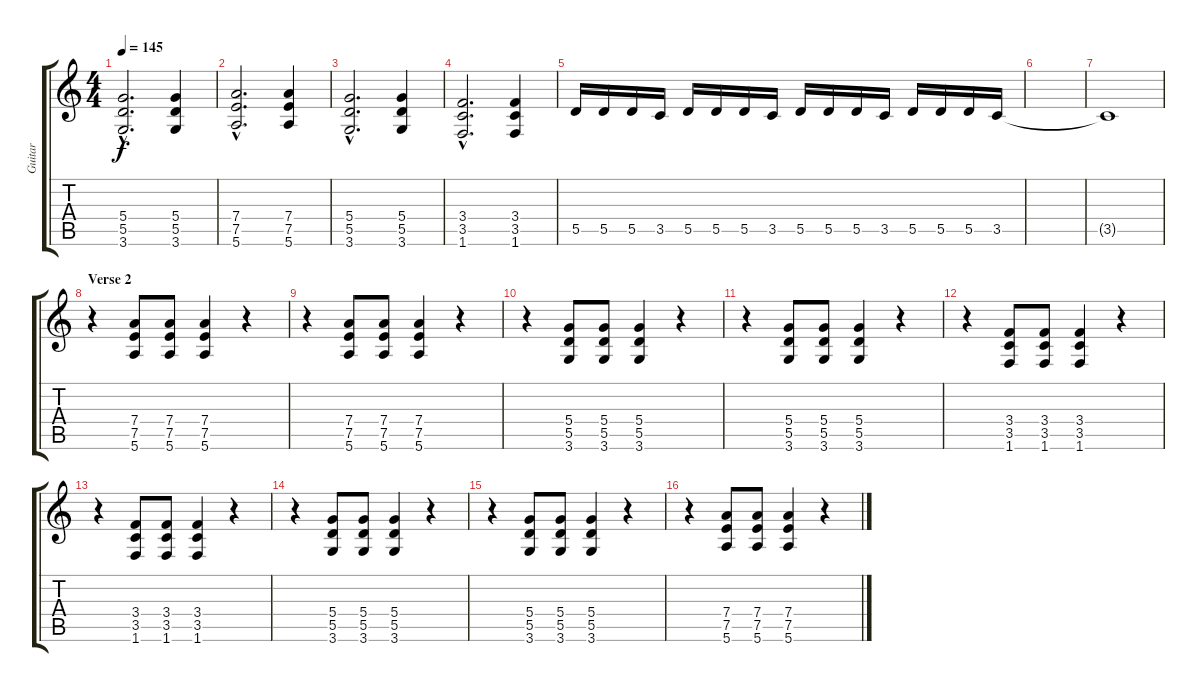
\track ("Guitar" "Guitar") {instrument overdrivenguitar}
\staff {score tabs}
\tuning (E4 B3 G3 D3 A2 E2) {hide}
\ts (4 4)
\tempo 145
\clef g2
\ks c
(5.4{hac} 5.5{hac} 3.6{hac}).2{d dy f} (5.4 5.5 3.6).4 |
(7.4{hac} 7.5{hac} 5.6{hac}).2{d} (7.4 7.5 5.6).4 |
(5.4{hac} 5.5{hac} 3.6{hac}).2{d} (5.4 5.5 3.6).4 |
(3.4{hac} 3.5{hac} 1.6{hac}).2{d} (3.4 3.5 1.6).4 |
5.5.16 5.5.16 5.5.16 3.5.16 5.5.16 5.5.16 5.5.16 3.5.16 5.5.16 5.5.16 5.5.16 3.5.16 5.5.16 5.5.16 5.5.16 3.5.16 |
|
3.5{t}.1 |
\section ("" "Verse 2")
r.4 (7.4 7.5 5.6).8 (7.4 7.5 5.6).8 (7.4 7.5 5.6).4 r.4 |
r.4 (7.4 7.5 5.6).8 (7.4 7.5 5.6).8 (7.4 7.5 5.6).4 r.4 |
r.4 (5.4 5.5 3.6).8 (5.4 5.5 3.6).8 (5.4 5.5 3.6).4 r.4 |
r.4 (5.4 5.5 3.6).8 (5.4 5.5 3.6).8 (5.4 5.5 3.6).4 r.4 |
r.4 (3.4 3.5 1.6).8 (3.4 3.5 1.6).8 (3.4 3.5 1.6).4 r.4 |
r.4 (3.4 3.5 1.6).8 (3.4 3.5 1.6).8 (3.4 3.5 1.6).4 r.4 |
r.4 (5.4 5.5 3.6).8 (5.4 5.5 3.6).8 (5.4 5.5 3.6).4 r.4 |
r.4 (5.4 5.5 3.6).8 (5.4 5.5 3.6).8 (5.4 5.5 3.6).4 r.4 |
r.4 (7.4 7.5 5.6).8 (7.4 7.5 5.6).8 (7.4 7.5 5.6).4 r.4
